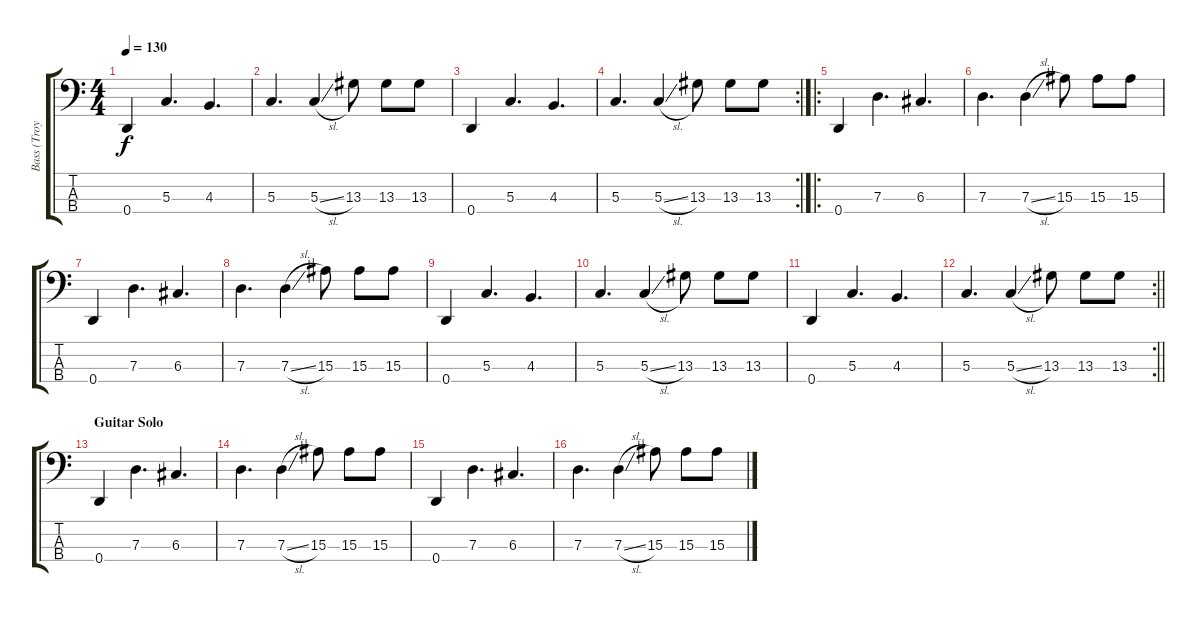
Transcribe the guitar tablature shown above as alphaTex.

\track ("Bass (Troy Sanders)" "Bass (Troy") {instrument electricbassfinger}
\staff {score tabs}
\tuning (F2 C2 G1 D1) {hide}
\ts (4 4)
\tempo 130
\clef f4
\ks c
0.4.4{dy f} 5.3.4{d} 4.3.4{d} |
5.3.4{d} 5.3{sl}.4 13.3.8 13.3.8 13.3.8 |
0.4.4 5.3.4{d} 4.3.4{d} |
\rc 2
5.3.4{d} 5.3{sl}.4 13.3.8 13.3.8 13.3.8 |
\ro
0.4.4 7.3.4{d} 6.3.4{d} |
7.3.4{d} 7.3{sl}.4 15.3.8 15.3.8 15.3.8 |
0.4.4 7.3.4{d} 6.3.4{d} |
7.3.4{d} 7.3{sl}.4 15.3.8 15.3.8 15.3.8 |
0.4.4 5.3.4{d} 4.3.4{d} |
5.3.4{d} 5.3{sl}.4 13.3.8 13.3.8 13.3.8 |
0.4.4 5.3.4{d} 4.3.4{d} |
\rc 2
\barLineRight lightlight
5.3.4{d} 5.3{sl}.4 13.3.8 13.3.8 13.3.8 |
\section ("" "Guitar Solo")
0.4.4 7.3.4{d} 6.3.4{d} |
7.3.4{d} 7.3{sl}.4 15.3.8 15.3.8 15.3.8 |
0.4.4 7.3.4{d} 6.3.4{d} |
7.3.4{d} 7.3{sl}.4 15.3.8 15.3.8 15.3.8
